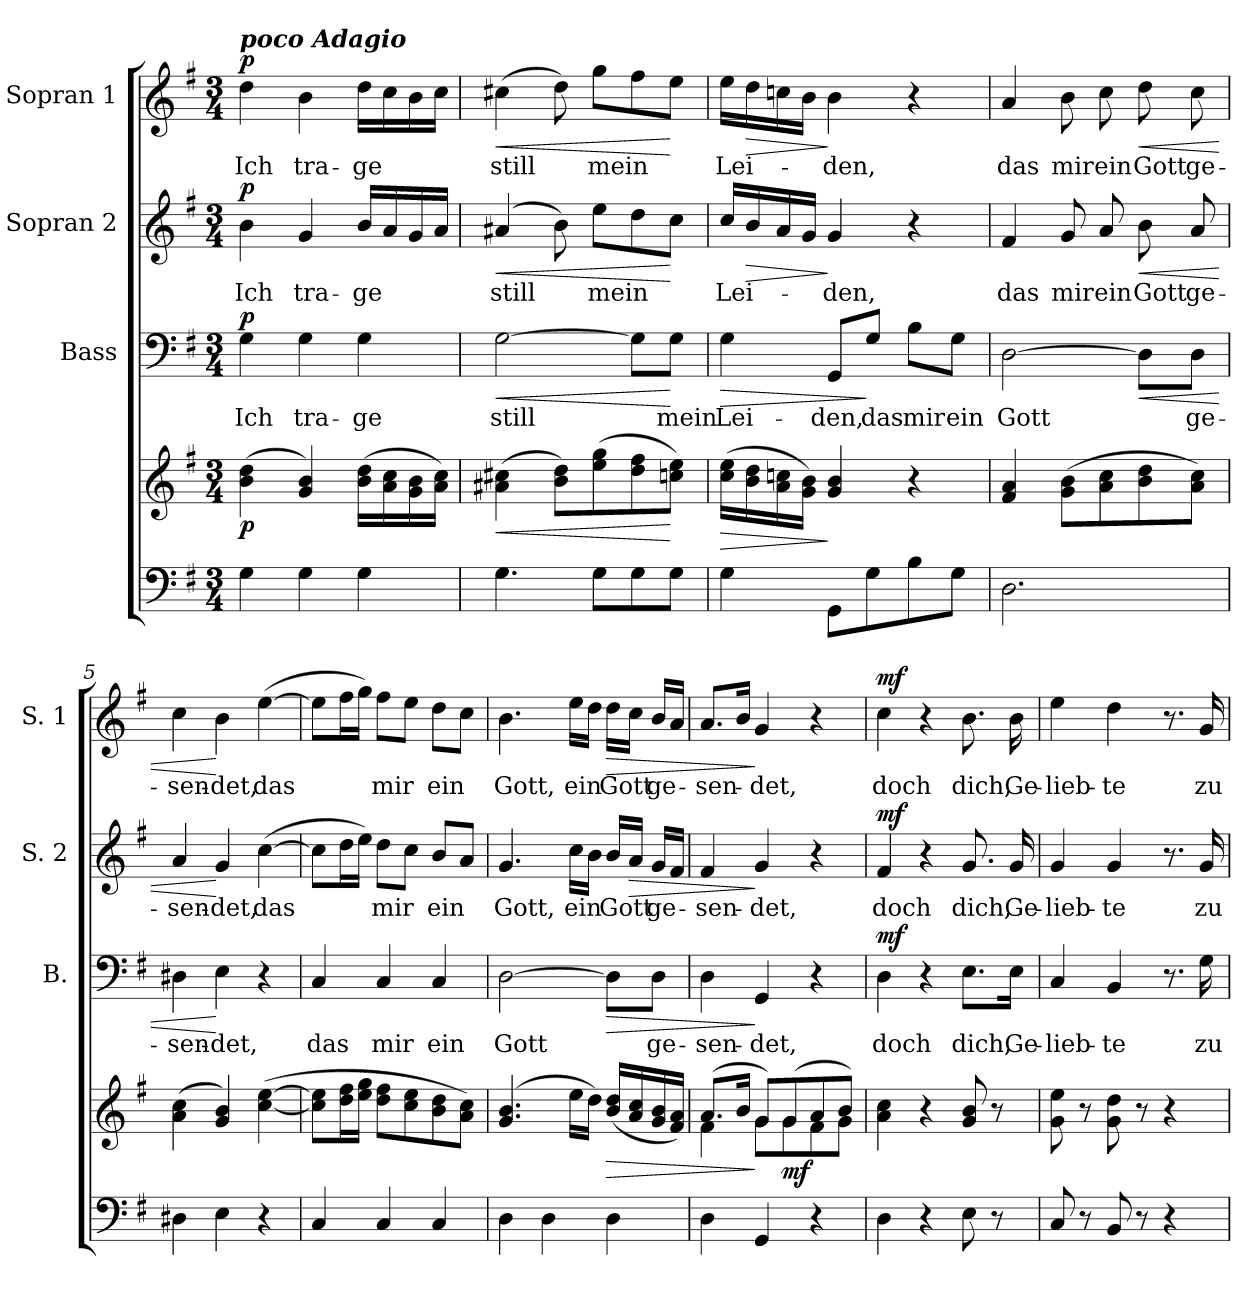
**kern	**kern	**dynam	**kern	**text	**dynam	**kern	**text	**dynam	**kern	**text	**dynam
*part4	*part4	*part4	*part3	*part3	*part3	*part2	*part2	*part2	*part1	*part1	*part1
*staff5	*staff4	*staff4/5	*staff3	*staff3	*staff3	*staff2	*staff2	*staff2	*staff1	*staff1	*staff1
*	*	*	*I"Bass	*	*	*I"Sopran 2	*	*	*I"Sopran 1	*	*
*	*	*	*I'B.	*	*	*I'S. 2	*	*	*I'S. 1	*	*
*clefF4	*clefG2	*	*clefF4	*	*	*clefG2	*	*	*clefG2	*	*
*k[f#]	*k[f#]	*	*k[f#]	*	*	*k[f#]	*	*	*k[f#]	*	*
*G:	*G:	*	*G:	*	*	*G:	*	*	*G:	*	*
*M3/4	*M3/4	*	*M3/4	*	*	*M3/4	*	*	*M3/4	*	*
=1	=1	=1	=1	=1	=1	=1	=1	=1	=1	=1	=1
!	!	!	!	!	!	!	!	!	!LO:TX:a:Bi:t=poco Adagio	!	!
!	!	!LO:DY:b	!	!LO:LY:b	!LO:DY:a	!	!LO:LY:b	!LO:DY:a	!	!LO:LY:b	!LO:DY:a
4G\	(>4b\ 4dd\	p	4G\	Ich	p	4b\	Ich	p	4dd\	Ich	p
!	!	!	!	!LO:LY:b	!	!	!LO:LY:b	!	!	!LO:LY:b	!
4G\	4g/ 4b/)	.	4G\	tra-	.	4g/	tra-	.	4b\	tra-	.
!	!	!	!	!LO:LY:b	!	!	!LO:LY:b	!	!	!LO:LY:b	!
4G\	(>16b\ 16dd\LL	.	4G\	-ge	.	16b/LL	-ge	.	16dd\LL	-ge	.
.	16a\ 16cc\	.	.	.	.	16a/	.	.	16cc\	.	.
.	16g\ 16b\	.	.	.	.	16g/	.	.	16b\	.	.
.	16a\ 16cc\JJ)	.	.	.	.	16a/JJ	.	.	16cc\JJ	.	.
=2	=2	=2	=2	=2	=2	=2	=2	=2	=2	=2	=2
!	!	!LO:HP:b	!	!LO:LY:b	!LO:HP:b	!	!LO:LY:b	!LO:HP:b	!	!LO:LY:b	!LO:HP:b
4.G\	(>4a#X\ 4cc#X\	<	[2G\	still	<	(4a#X/	still	<	(>4cc#X\	still	<
.	8b\ 8dd\L)	.	.	.	.	8b\)	.	.	8dd\)	.	.
!	!	!	!	!	!	!	!LO:LY:b	!	!	!LO:LY:b	!
8G\L	(>8ee\ 8gg\	.	.	.	.	8ee\L	mein	.	8gg\L	mein	.
8G\	8dd\ 8ff#\	.	8G\L]	.	.	8dd\	.	.	8ff#\	.	.
!	!	!	!	!LO:LY:b	!	!	!	!	!	!	!
8G\J	8ccn\ 8ee\J)	[	8G\J	mein	[	8cc\J	.	[	8ee\J	.	[
=3	=3	=3	=3	=3	=3	=3	=3	=3	=3	=3	=3
!	!	!LO:HP:b	!	!LO:LY:b	!LO:HP:b	!	!LO:LY:b	!	!	!LO:LY:b	!
4G\	(>16cc\ 16ee\LL	>	4G\	Lei-	>	16cc/LL	Lei-	.	16ee\LL	Lei-	.
!	!	!	!	!	!	!	!	!LO:HP:b	!	!	!LO:HP:b
.	16b\ 16dd\	.	.	.	.	16b/	.	>	16dd\	.	>
.	16a\ 16ccn\	.	.	.	.	16a/	.	.	16ccn\	.	.
.	16g\ 16b\JJ)	.	.	.	.	16g/JJ	.	.	16b\JJ	.	.
!	!	!	!	!LO:LY:b	!	!	!LO:LY:b	!	!	!LO:LY:b	!
8GG\L	4g/ 4b/	]	8GG/L	-den,	.	4g/	-den,	]	4b\	-den,	]
!	!	!	!	!LO:LY:b	!	!	!	!	!	!	!
8G\	.	.	8G/J	das	]	.	.	.	.	.	.
!	!	!	!	!LO:LY:b	!	!	!	!	!	!	!
8B\	4r	.	8B\L	mir	.	4r	.	.	4r	.	.
!	!	!	!	!LO:LY:b	!	!	!	!	!	!	!
8G\J	.	.	8G\J	ein	.	.	.	.	.	.	.
!!LO:LB:g=z
=4	=4	=4	=4	=4	=4	=4	=4	=4	=4	=4	=4
!	!	!	!	!LO:LY:b	!	!	!LO:LY:b	!	!	!LO:LY:b	!
2.D\	4f#/ 4a/	.	[2D\	Gott	.	4f#/	das	.	4a/	das	.
!	!	!	!	!	!	!	!LO:LY:b	!	!	!LO:LY:b	!
.	(>8g\ 8b\L	.	.	.	.	8g/	mir	.	8b\	mir	.
!	!	!	!	!	!	!	!LO:LY:b	!	!	!LO:LY:b	!
.	8a\ 8cc\	.	.	.	.	8a/	ein	.	8cc\	ein	.
!	!	!	!	!	!LO:HP:b	!	!LO:LY:b	!LO:HP:b	!	!LO:LY:b	!LO:HP:b
.	8b\ 8dd\	.	8D\L]	.	<	8b\	Gott	<	8dd\	Gott	<
!	!	!	!	!LO:LY:b	!	!	!LO:LY:b	!	!	!LO:LY:b	!
.	8a\ 8cc\J)	.	8D\J	ge-	.	8a/	ge-	.	8cc\	ge-	.
=5	=5	=5	=5	=5	=5	=5	=5	=5	=5	=5	=5
!	!	!	!	!LO:LY:b	!	!	!LO:LY:b	!	!	!LO:LY:b	!
4D#X\	(>4a\ 4cc\	.	4D#X\	-sen-	.	4a/	-sen-	.	4cc\	-sen-	.
!	!	!	!	!LO:LY:b	!	!	!LO:LY:b	!	!	!LO:LY:b	!
4E\	4g/ 4b/)	.	4E\	-det,	[	4g/	-det,	[	4b\	-det,	[
!	!	!	!	!	!	!	!LO:LY:b	!	!	!LO:LY:b	!
4r	(>[4cc\ [4ee\	.	4r	.	.	(>[4cc\	das	.	(>[4ee\	das	.
=6	=6	=6	=6	=6	=6	=6	=6	=6	=6	=6	=6
!	!	!	!	!LO:LY:b	!	!	!	!	!	!	!
4C/	8cc\] 8ee\]L	.	4C/	das	.	8cc\L]	.	.	8ee\L]	.	.
.	16dd\ 16ff#\L	.	.	.	.	16dd\L	.	.	16ff#\L	.	.
.	16ee\ 16gg\JJ	.	.	.	.	16ee\JJ)	.	.	16gg\JJ)	.	.
!	!	!	!	!LO:LY:b	!	!	!LO:LY:b	!	!	!LO:LY:b	!
4C/	8dd\ 8ff#\L	.	4C/	mir	.	8dd\L	mir	.	8ff#\L	mir	.
.	8cc\ 8ee\	.	.	.	.	8cc\J	.	.	8ee\J	.	.
!	!	!	!	!LO:LY:b	!	!	!LO:LY:b	!	!	!LO:LY:b	!
4C/	8b\ 8dd\	.	4C/	ein	.	8b/L	ein	.	8dd\L	ein	.
.	8a\ 8cc\J)	.	.	.	.	8a/J	.	.	8cc\J	.	.
=7	=7	=7	=7	=7	=7	=7	=7	=7	=7	=7	=7
!	!	!	!	!LO:LY:b	!	!	!LO:LY:b	!	!	!LO:LY:b	!
4D\	(4.g/ 4.b/	.	[2D\	Gott	.	4.g/	Gott,	.	4.b\	Gott,	.
4D\	.	.	.	.	.	.	.	.	.	.	.
!	!	!	!	!	!	!	!LO:LY:b	!	!	!LO:LY:b	!
.	16ee\LL	.	.	.	.	16cc\LL	ein	.	16ee\LL	ein	.
.	16dd\JJ)	.	.	.	.	16b\JJ	.	.	16dd\JJ	.	.
!	!	!LO:HP:b	!	!	!LO:HP:b	!	!LO:LY:b	!	!	!LO:LY:b	!LO:HP:b
4D\	(<16b/ 16dd/LL	>	8D\L]	.	>	16b/LL	Gott	.	16dd\LL	Gott	>
!	!	!	!	!	!	!	!	!LO:HP:b	!	!	!
.	16a/ 16cc/	.	.	.	.	16a/JJ	.	>	16cc\JJ	.	.
!	!	!	!	!LO:LY:b	!	!	!LO:LY:b	!	!	!LO:LY:b	!
.	16g/ 16b/	.	8D\J	ge-	.	16g/LL	ge-	.	16b/LL	ge-	.
.	16f#/ 16a/JJ)	.	.	.	.	16f#/JJ	.	.	16a/JJ	.	.
!!LO:PB:g=z
=8	=8	=8	=8	=8	=8	=8	=8	=8	=8	=8	=8
*	*^	*	*	*	*	*	*	*	*	*	*
!	!	!	!	!	!LO:LY:b	!	!	!LO:LY:b	!	!	!LO:LY:b	!
4D\	(>8.a/L	4f#\	.	4D\	-sen-	.	4f#/	-sen-	.	8.a/L	-sen-	.
.	16b/Jk	.	.	.	.	.	.	.	.	16b/Jk	.	.
!	!	!	!	!	!LO:LY:b	!	!	!LO:LY:b	!	!	!LO:LY:b	!
4GG/	8g/L)	8g\L	]	4GG/	-det,	]	4g/	-det,	]	4g/	-det,	]
!	!	!	!LO:DY:b	!	!	!	!	!	!	!	!	!
.	(>8g/	8g\	mf	.	.	.	.	.	.	.	.	.
4r	8a/	8f#\	.	4r	.	.	4r	.	.	4r	.	.
.	8b/J)	8g\J	.	.	.	.	.	.	.	.	.	.
=9	=9	=9	=9	=9	=9	=9	=9	=9	=9	=9	=9	=9
!	!	!	!	!	!LO:LY:b	!LO:DY:a	!	!LO:LY:b	!LO:DY:a	!	!LO:LY:b	!LO:DY:a
*	*v	*v	*	*	*	*	*	*	*	*	*	*
4D\	4a\ 4cc\	.	4D\	doch	mf	4f#/	doch	mf	4cc\	doch	mf
4r	4r	.	4r	.	.	4r	.	.	4r	.	.
!	!	!	!	!LO:LY:b	!	!	!LO:LY:b	!	!	!LO:LY:b	!
8E\	8g/ 8b/	.	8.E\L	dich,	.	8.g/	dich,	.	8.b\	dich,	.
8r	8r	.	.	.	.	.	.	.	.	.	.
!	!	!	!	!LO:LY:b	!	!	!LO:LY:b	!	!	!LO:LY:b	!
.	.	.	16E\Jk	Ge-	.	16g/	Ge-	.	16b\	Ge-	.
=10	=10	=10	=10	=10	=10	=10	=10	=10	=10	=10	=10
!	!	!	!	!LO:LY:b	!	!	!LO:LY:b	!	!	!LO:LY:b	!
8C/	8g\ 8ee\	.	4C/	-lieb-	.	4g/	-lieb-	.	4ee\	-lieb-	.
8r	8r	.	.	.	.	.	.	.	.	.	.
!	!	!	!	!LO:LY:b	!	!	!LO:LY:b	!	!	!LO:LY:b	!
8BB/	8g\ 8dd\	.	4BB/	-te	.	4g/	-te	.	4dd\	-te	.
8r	8r	.	.	.	.	.	.	.	.	.	.
4r	4r	.	8.r	.	.	8.r	.	.	8.r	.	.
!	!	!	!	!LO:LY:b	!	!	!LO:LY:b	!	!	!LO:LY:b	!
.	.	.	16G\	zu	.	16g/	zu	.	16g/	zu	.
=	=	=	=	=	=	=	=	=	=	=	=
*-	*-	*-	*-	*-	*-	*-	*-	*-	*-	*-	*-
